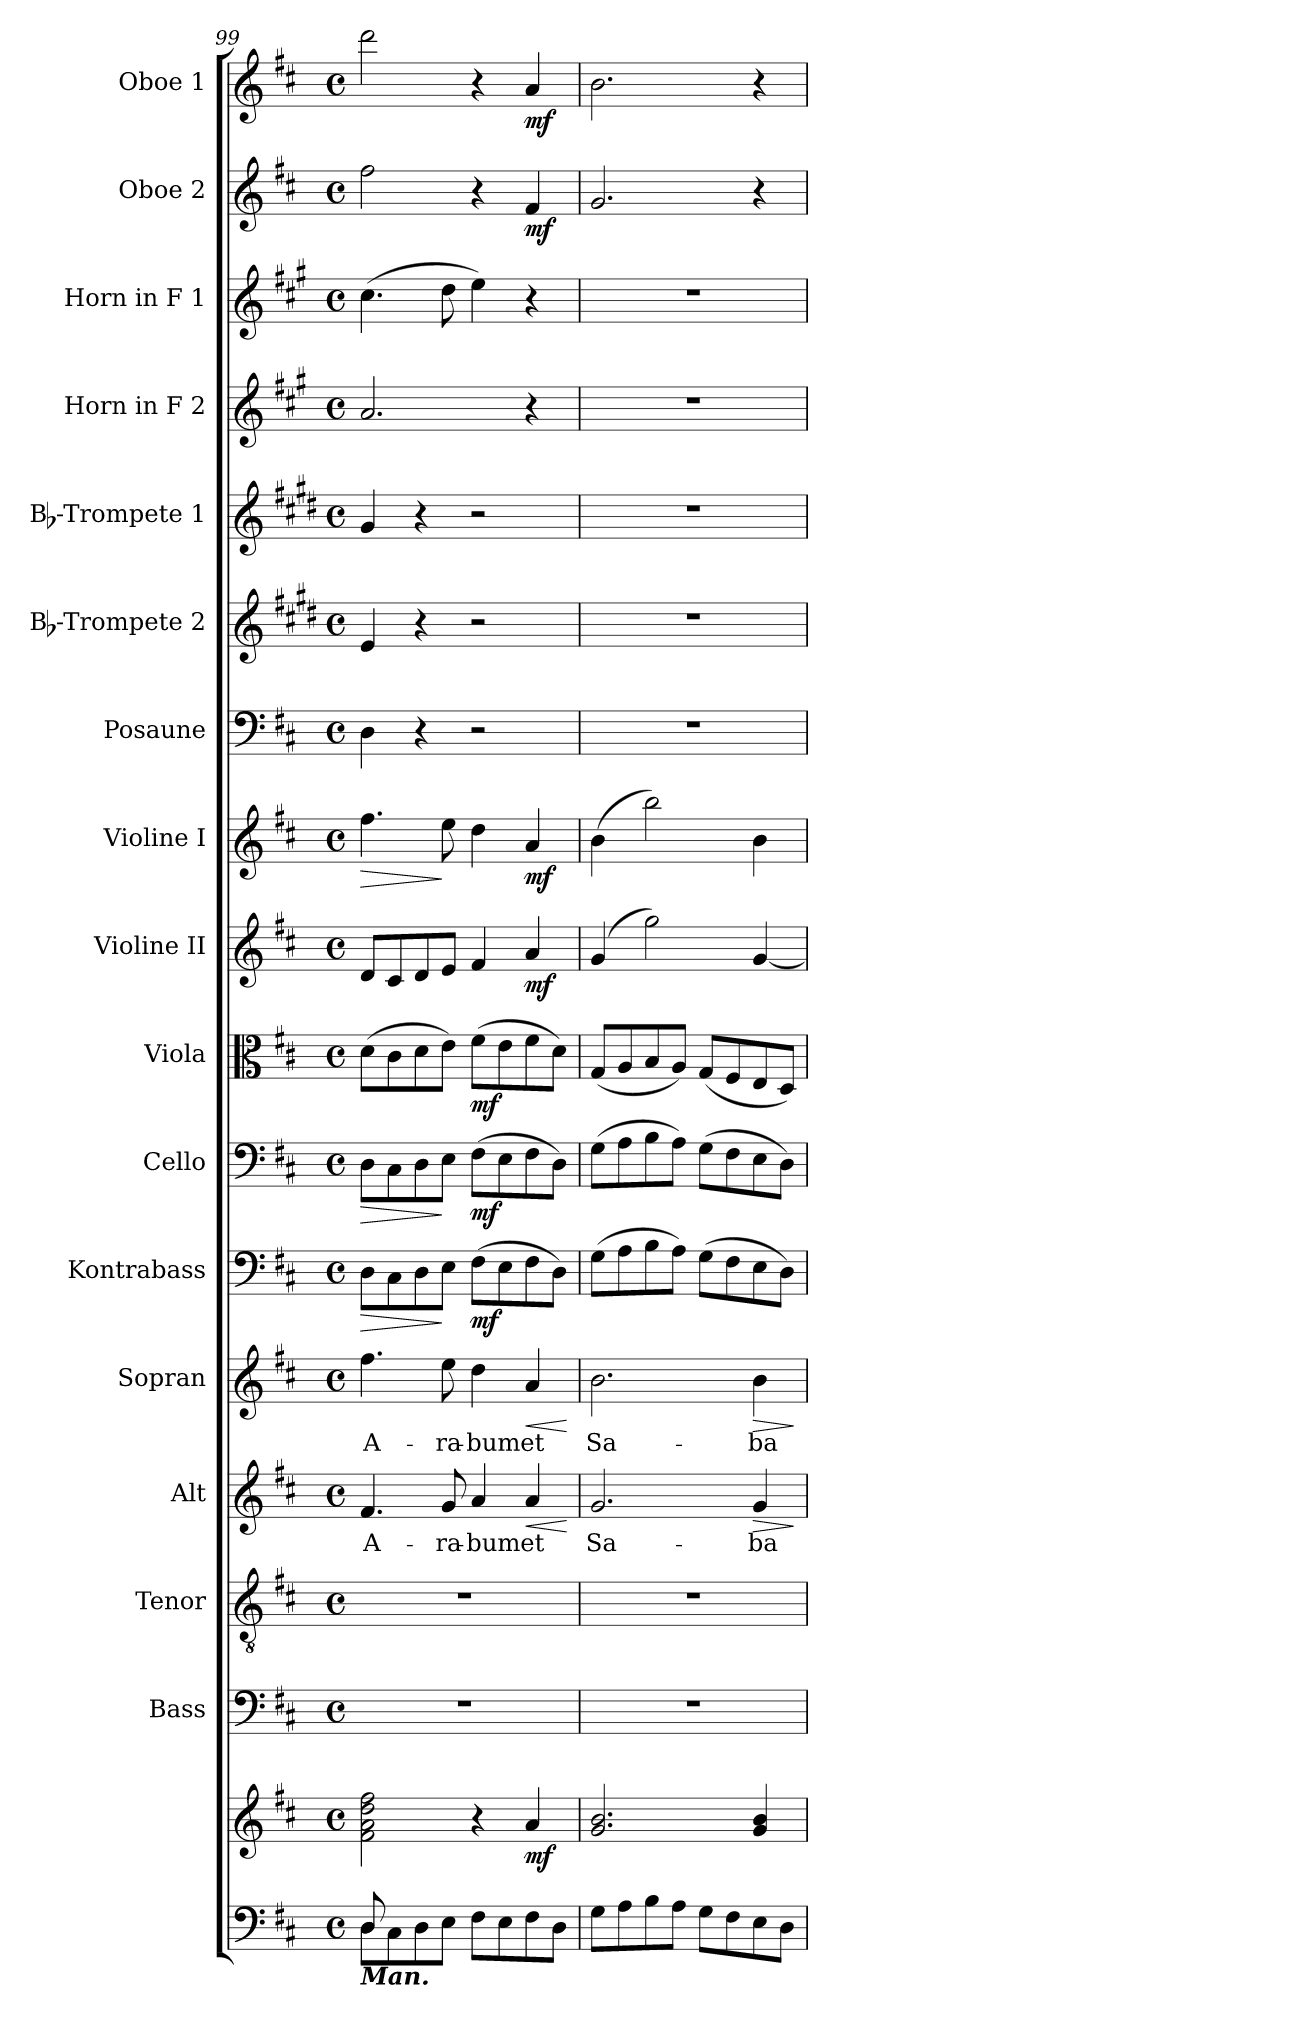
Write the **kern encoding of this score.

**kern	**kern	**dynam	**kern	**kern	**kern	**text	**dynam	**kern	**text	**dynam	**kern	**dynam	**kern	**dynam	**kern	**dynam	**kern	**dynam	**kern	**dynam	**kern	**kern	**kern	**kern	**kern	**kern	**dynam	**kern	**dynam
*part17	*part17	*part17	*part16	*part15	*part14	*part14	*part14	*part13	*part13	*part13	*part12	*part12	*part11	*part11	*part10	*part10	*part9	*part9	*part8	*part8	*part7	*part6	*part5	*part4	*part3	*part2	*part2	*part1	*part1
*staff18	*staff17	*staff17/18	*staff16	*staff15	*staff14	*staff14	*staff14	*staff13	*staff13	*staff13	*staff12	*staff12	*staff11	*staff11	*staff10	*staff10	*staff9	*staff9	*staff8	*staff8	*staff7	*staff6	*staff5	*staff4	*staff3	*staff2	*staff2	*staff1	*staff1
*	*	*	*I"Bass	*I"Tenor	*I"Alt	*	*	*I"Sopran	*	*	*I"Kontrabass	*	*I"Cello	*	*I"Viola	*	*I"Violine II	*	*I"Violine I	*	*I"Posaune	*I"Bb-Trompete 2	*I"Bb-Trompete 1	*I"Horn in F 2	*I"Horn in F 1	*I"Oboe 2	*	*I"Oboe 1	*
*	*	*	*I'B.	*I'T.	*I'A.	*	*	*I'S.	*	*	*I'Kb.	*	*	*	*I'Vla.	*	*I'Vl. II	*	*I'Vl. I	*	*I'Pos.	*I'Bb Trp. 2	*I'Bb Trp. 1	*	*	*I'Ob. 2	*	*I'Ob. 1	*
!!LO:PB:g=z
*clefF4	*clefG2	*	*clefF4	*clefGv2	*clefG2	*	*	*clefG2	*	*	*clefF4	*	*clefF4	*	*clefC3	*	*clefG2	*	*clefG2	*	*clefF4	*clefG2	*clefG2	*clefG2	*clefG2	*clefG2	*	*clefG2	*
*	*	*	*	*	*	*	*	*	*	*	*ITrd7c12	*	*	*	*	*	*	*	*	*	*	*ITrd1c2	*ITrd1c2	*ITrd4c7	*ITrd4c7	*	*	*	*
*k[f#c#]	*k[f#c#]	*	*k[f#c#]	*k[f#c#]	*k[f#c#]	*	*	*k[f#c#]	*	*	*k[f#c#]	*	*k[f#c#]	*	*k[f#c#]	*	*k[f#c#]	*	*k[f#c#]	*	*k[f#c#]	*k[f#c#]	*k[f#c#]	*k[f#c#]	*k[f#c#]	*k[f#c#]	*	*k[f#c#]	*
*D:	*D:	*	*D:	*D:	*D:	*	*	*D:	*	*	*D:	*	*D:	*	*D:	*	*D:	*	*D:	*	*D:	*D:	*D:	*D:	*D:	*D:	*	*D:	*
*M4/4	*M4/4	*	*M4/4	*M4/4	*M4/4	*	*	*M4/4	*	*	*M4/4	*	*M4/4	*	*M4/4	*	*M4/4	*	*M4/4	*	*M4/4	*M4/4	*M4/4	*M4/4	*M4/4	*M4/4	*	*M4/4	*
*met(c)	*met(c)	*	*met(c)	*met(c)	*met(c)	*	*	*met(c)	*	*	*met(c)	*	*met(c)	*	*met(c)	*	*met(c)	*	*met(c)	*	*met(c)	*met(c)	*met(c)	*met(c)	*met(c)	*met(c)	*	*met(c)	*
=99	=99	=99	=99	=99	=99	=99	=99	=99	=99	=99	=99	=99	=99	=99	=99	=99	=99	=99	=99	=99	=99	=99	=99	=99	=99	=99	=99	=99	=99
*^	*	*	*	*	*	*	*	*	*	*	*	*	*	*	*	*	*	*	*	*	*	*	*	*	*	*	*	*	*
!LO:TX:b:Bi:t=Man.	!	!	!	!	!	!	!	!	!	!	!	!	!	!	!	!	!	!	!	!	!	!	!	!	!	!	!	!	!	!
!	!	!	!	!	!	!	!LO:LY:b	!	!	!LO:LY:b	!	!	!LO:HP:b	!	!LO:HP:b	!	!	!	!	!	!LO:HP:b	!	!	!	!	!	!	!	!	!
8D/	8D\L	2f#\ 2a\ 2dd\ 2ff#\	.	1r	1r	4.f#/	A-	.	4.ff#\	A-	.	8DD\L	>	8D\L	>	(>8d\L	.	8d/L	.	4.ff#\	>	4D\	4d/	4f#/	2.d/	(>4.f#\	2ff#\	.	2ddd\	.
8ryy	8C#\	.	.	.	.	.	.	.	.	.	.	8CC#\	.	8C#\	.	8c#\	.	8c#/	.	.	.	.	.	.	.	.	.	.	.	.
2.ryy	8D\	.	.	.	.	.	.	.	.	.	.	8DD\	.	8D\	.	8d\	.	8d/	.	.	.	4r	4r	4r	.	.	.	.	.	.
!	!	!	!	!	!	!	!LO:LY:b	!	!	!LO:LY:b	!	!	!	!	!	!	!	!	!	!	!	!	!	!	!	!	!	!	!	!
.	8E\J	.	.	.	.	8g/	-ra-	.	8ee\	-ra-	.	8EE\J	]	8E\J	]	8e\J)	.	8e/J	.	8ee\	]	.	.	.	.	8g\	.	.	.	.
!	!	!	!	!	!	!	!LO:LY:b	!	!	!LO:LY:b	!	!	!LO:DY:b	!	!LO:DY:b	!	!LO:DY:b	!	!	!	!	!	!	!	!	!	!	!	!	!
.	8F#\L	4r	.	.	.	4a/	-bum	.	4dd\	-bum	.	(>8FF#\L	mf	(>8F#\L	mf	(>8f#\L	mf	4f#/	.	4dd\	.	2r	2r	2r	.	4a\)	4r	.	4r	.
.	8E\	.	.	.	.	.	.	.	.	.	.	8EE\	.	8E\	.	8e\	.	.	.	.	.	.	.	.	.	.	.	.	.	.
!	!	!	!LO:DY:b	!	!	!	!LO:LY:b	!LO:HP:b	!	!LO:LY:b	!LO:HP:b	!	!	!	!	!	!	!	!LO:DY:b	!	!LO:DY:b	!	!	!	!	!	!	!LO:DY:b	!	!LO:DY:b
.	8F#\	4a/	mf	.	.	4a/	et	<	4a/	et	<	8FF#\	.	8F#\	.	8f#\	.	4a/	mf	4a/	mf	.	.	.	4r	4r	4f#/	mf	4a/	mf
.	8D\J	.	.	.	.	.	.	.	.	.	.	8DD\J)	.	8D\J)	.	8d\J)	.	.	.	.	.	.	.	.	.	.	.	.	.	.
*v	*v	*	*	*	*	*	*	*	*	*	*	*	*	*	*	*	*	*	*	*	*	*	*	*	*	*	*	*	*	*
.	.	.	.	.	.	.	[	.	.	[	.	.	.	.	.	.	.	.	.	.	.	.	.	.	.	.	.	.	.
=100	=100	=100	=100	=100	=100	=100	=100	=100	=100	=100	=100	=100	=100	=100	=100	=100	=100	=100	=100	=100	=100	=100	=100	=100	=100	=100	=100	=100	=100
!	!	!	!	!	!	!LO:LY:b	!	!	!LO:LY:b	!	!	!	!	!	!	!	!	!	!	!	!	!	!	!	!	!	!	!	!
8G\L	2.g/ 2.b/	.	1r	1r	2.g/	Sa-	.	2.b\	Sa-	.	(>8GG\L	.	(>8G\L	.	(<8G/L	.	(4g/	.	(>4b\	.	1r	1r	1r	1r	1r	2.g/	.	2.b\	.
8A\	.	.	.	.	.	.	.	.	.	.	8AA\	.	8A\	.	8A/	.	.	.	.	.	.	.	.	.	.	.	.	.	.
8B\	.	.	.	.	.	.	.	.	.	.	8BB\	.	8B\	.	8B/	.	2gg\)	.	2bb\)	.	.	.	.	.	.	.	.	.	.
8A\J	.	.	.	.	.	.	.	.	.	.	8AA\J)	.	8A\J)	.	8A/J)	.	.	.	.	.	.	.	.	.	.	.	.	.	.
8G\L	.	.	.	.	.	.	.	.	.	.	(>8GG\L	.	(>8G\L	.	(<8G/L	.	.	.	.	.	.	.	.	.	.	.	.	.	.
8F#\	.	.	.	.	.	.	.	.	.	.	8FF#\	.	8F#\	.	8F#/	.	.	.	.	.	.	.	.	.	.	.	.	.	.
!	!	!	!	!	!	!LO:LY:b	!LO:HP:b	!	!LO:LY:b	!LO:HP:b	!	!	!	!	!	!	!	!	!	!	!	!	!	!	!	!	!	!	!
8E\	4g/ 4b/	.	.	.	4g/	-ba	>	4b\	-ba	>	8EE\	.	8E\	.	8E/	.	[4g/	.	4b\	.	.	.	.	.	.	4r	.	4r	.
8D\J	.	.	.	.	.	.	.	.	.	.	8DD\J)	.	8D\J)	.	8D/J)	.	.	.	.	.	.	.	.	.	.	.	.	.	.
.	.	.	.	.	.	.	]	.	.	]	.	.	.	.	.	.	.	.	.	.	.	.	.	.	.	.	.	.	.
=	=	=	=	=	=	=	=	=	=	=	=	=	=	=	=	=	=	=	=	=	=	=	=	=	=	=	=	=	=
*-	*-	*-	*-	*-	*-	*-	*-	*-	*-	*-	*-	*-	*-	*-	*-	*-	*-	*-	*-	*-	*-	*-	*-	*-	*-	*-	*-	*-	*-
